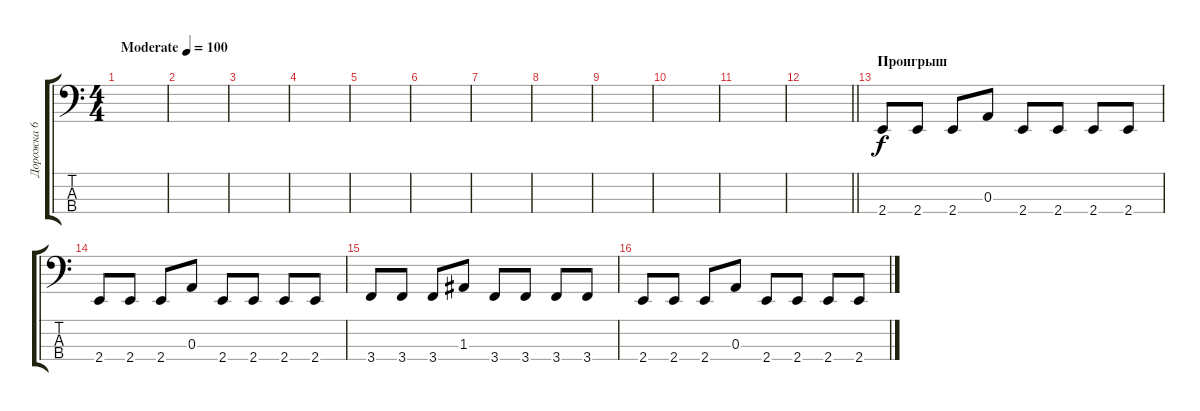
\track ("Дорожка 6" "Дорожка 6") {instrument electricbassfinger}
\staff {score tabs}
\tuning (G2 D2 A1 D1) {hide}
\ts (4 4)
\tempo (100 "Moderate")
\clef f4
\ks c
|
|
|
|
|
|
|
|
|
|
|
\barLineRight lightlight
|
\section ("" "Проигрыш")
2.4.8 2.4.8 2.4.8 0.3.8 2.4.8 2.4.8 2.4.8 2.4.8 |
2.4.8 2.4.8 2.4.8 0.3.8 2.4.8 2.4.8 2.4.8 2.4.8 |
3.4.8 3.4.8 3.4.8 1.3.8 3.4.8 3.4.8 3.4.8 3.4.8 |
2.4.8 2.4.8 2.4.8 0.3.8 2.4.8 2.4.8 2.4.8 2.4.8
